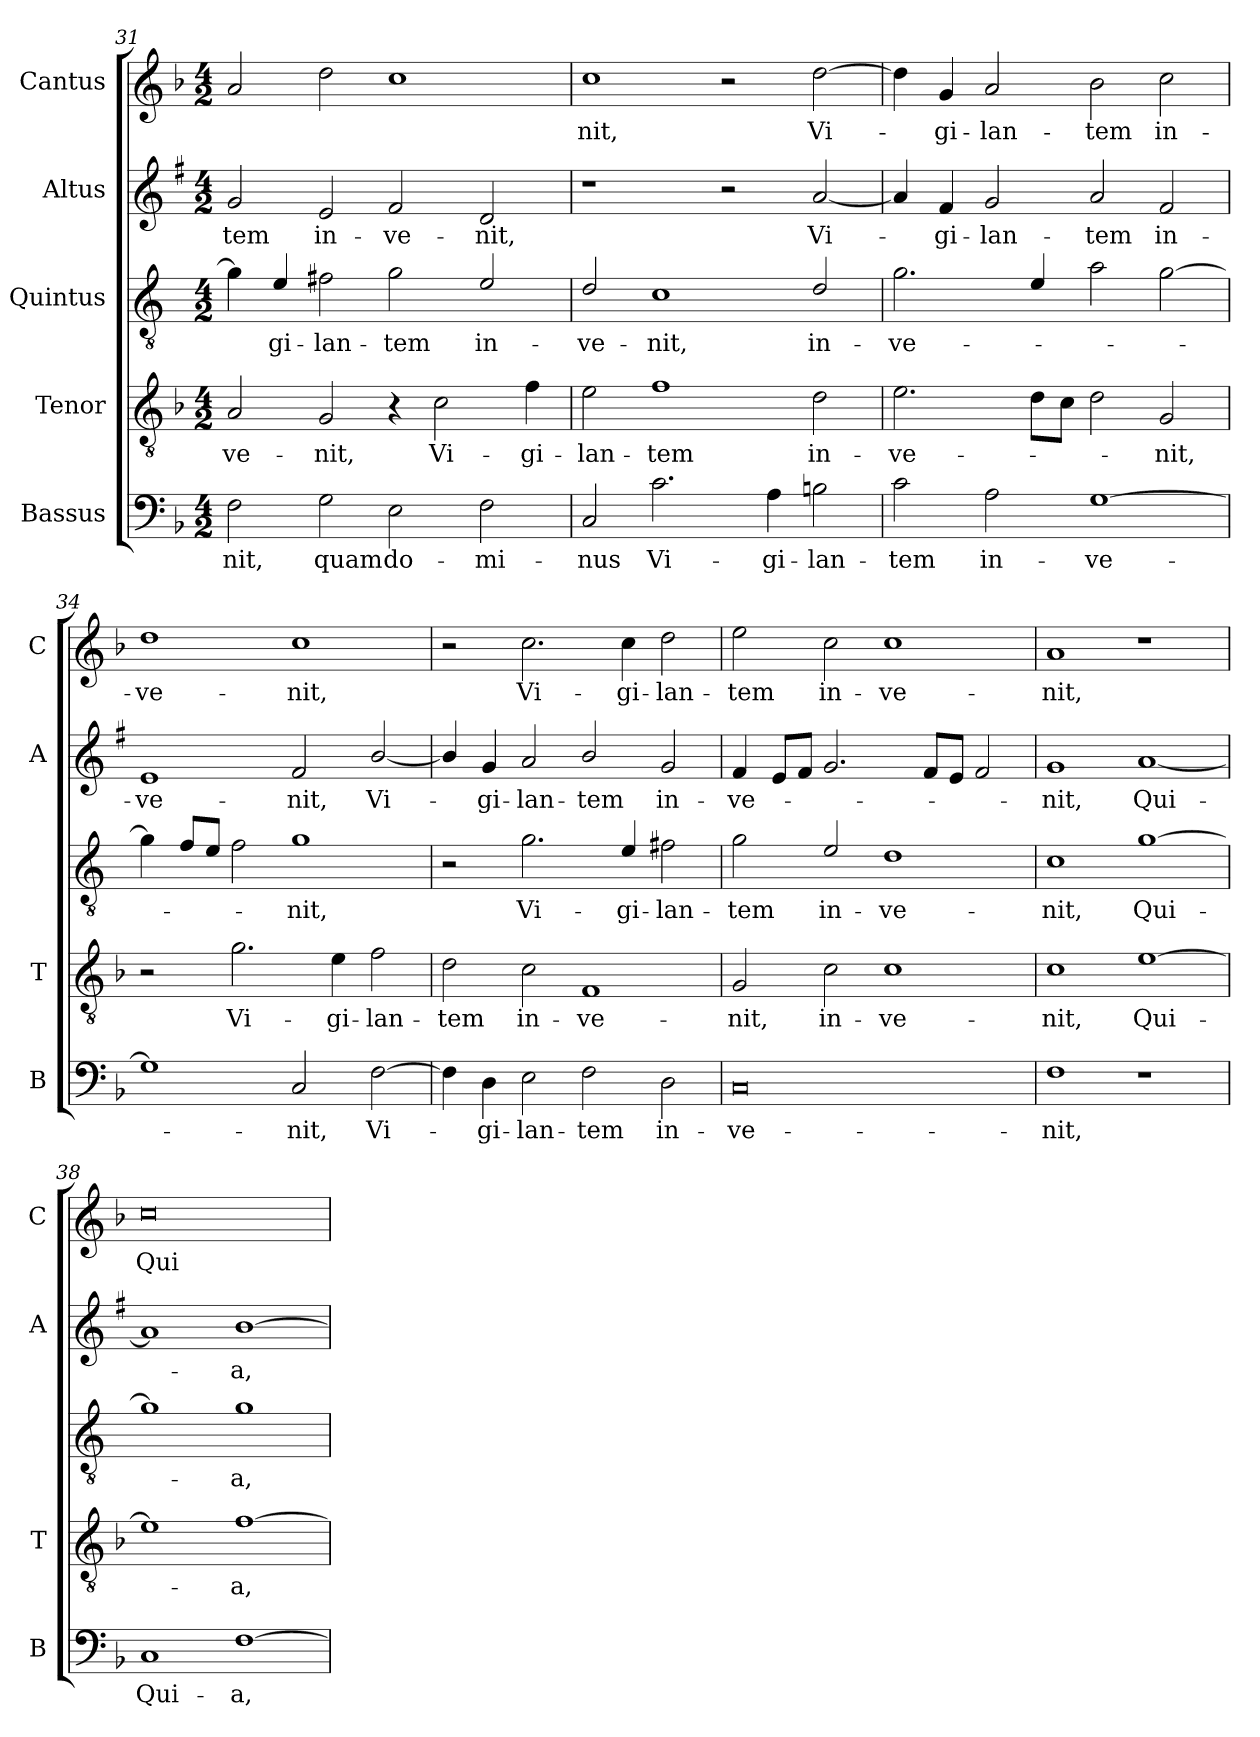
**kern	**text	**kern	**text	**kern	**text	**kern	**text	**kern	**text
*part5	*part5	*part4	*part4	*part3	*part3	*part2	*part2	*part1	*part1
*staff5	*staff5	*staff4	*staff4	*staff3	*staff3	*staff2	*staff2	*staff1	*staff1
*I"Bassus	*	*I"Tenor	*	*I"Quintus	*	*I"Altus	*	*I"Cantus	*
*I'B	*	*I'T	*	*	*	*I'A	*	*I'C	*
*clefF4	*	*clefGv2	*	*clefGv2	*	*clefG2	*	*clefG2	*
*	*	*	*	*ITrd4c7	*	*ITrd1c2	*	*	*
*k[b-]	*	*k[b-]	*	*k[b-]	*	*k[b-]	*	*k[b-]	*
*F:	*	*F:	*	*F:	*	*F:	*	*F:	*
*M4/2	*	*M4/2	*	*M4/2	*	*M4/2	*	*M4/2	*
=31	=31	=31	=31	=31	=31	=31	=31	=31	=31
!	!LO:LY:b	!	!LO:LY:b	!	!	!	!LO:LY:b	!	!
2F\	-nit,	2A/	-ve-	4c\]	.	2f/	-tem	2a/	.
!	!	!	!	!	!LO:LY:b	!	!	!	!
.	.	.	.	4A/	-gi-	.	.	.	.
!	!LO:LY:b	!	!LO:LY:b	!	!LO:LY:b	!	!LO:LY:b	!	!
2G\	quam	2G/	-nit,	2Bn\	-lan-	2d/	in-	2dd\	.
!	!LO:LY:b	!	!	!	!LO:LY:b	!	!LO:LY:b	!	!
2E\	do-	4r	.	2c\	-tem	2e/	-ve-	1cc	.
!	!	!	!LO:LY:b	!	!	!	!	!	!
.	.	2c\	Vi-	.	.	.	.	.	.
!	!LO:LY:b	!	!	!	!LO:LY:b	!	!LO:LY:b	!	!
2F\	-mi-	.	.	2A/	in-	2c/	-nit,	.	.
!	!	!	!LO:LY:b	!	!	!	!	!	!
.	.	4f\	-gi-	.	.	.	.	.	.
=32	=32	=32	=32	=32	=32	=32	=32	=32	=32
!	!LO:LY:b	!	!LO:LY:b	!	!LO:LY:b	!	!	!	!LO:LY:b
2C/	-nus	2e\	-lan-	2G/	-ve-	1r	.	1cc	-nit,
!	!LO:LY:b	!	!LO:LY:b	!	!LO:LY:b	!	!	!	!
2.c\	Vi-	1f	-tem	1F	-nit,	.	.	.	.
.	.	.	.	.	.	2r	.	2r	.
!	!LO:LY:b	!	!	!	!	!	!	!	!
4A\	-gi-	.	.	.	.	.	.	.	.
!	!LO:LY:b	!	!LO:LY:b	!	!LO:LY:b	!	!LO:LY:b	!	!LO:LY:b
2Bn\	-lan-	2d\	in-	2G/	in-	[2g/	Vi-	[2dd\	Vi-
=33	=33	=33	=33	=33	=33	=33	=33	=33	=33
!	!LO:LY:b	!	!LO:LY:b	!	!LO:LY:b	!	!	!	!
2c\	-tem	2.e\	-ve-	2.c\	-ve-	4g/]	.	4dd\]	.
!	!	!	!	!	!	!	!LO:LY:b	!	!LO:LY:b
.	.	.	.	.	.	4e/	-gi-	4g/	-gi-
!	!LO:LY:b	!	!	!	!	!	!LO:LY:b	!	!LO:LY:b
2A\	in-	.	.	.	.	2f/	-lan-	2a/	-lan-
.	.	8d\L	.	4A/	.	.	.	.	.
.	.	8c\J	.	.	.	.	.	.	.
!	!LO:LY:b	!	!	!	!	!	!LO:LY:b	!	!LO:LY:b
[1G	-ve-	2d\	.	2d\	.	2g/	-tem	2b-\	-tem
!	!	!	!LO:LY:b	!	!	!	!LO:LY:b	!	!LO:LY:b
.	.	2G/	-nit,	[2c\	.	2e/	in-	2cc\	in-
=34	=34	=34	=34	=34	=34	=34	=34	=34	=34
!	!	!	!	!	!	!	!LO:LY:b	!	!LO:LY:b
1G]	.	2r	.	4c\]	.	1d	-ve-	1dd	-ve-
.	.	.	.	8B-/L	.	.	.	.	.
.	.	.	.	8A/J	.	.	.	.	.
!	!	!	!LO:LY:b	!	!	!	!	!	!
.	.	2.g\	Vi-	2B-\	.	.	.	.	.
!	!LO:LY:b	!	!	!	!LO:LY:b	!	!LO:LY:b	!	!LO:LY:b
2C/	-nit,	.	.	1c	-nit,	2e/	-nit,	1cc	-nit,
!	!	!	!LO:LY:b	!	!	!	!	!	!
.	.	4e\	-gi-	.	.	.	.	.	.
!	!LO:LY:b	!	!LO:LY:b	!	!	!	!LO:LY:b	!	!
[2F\	Vi-	2f\	-lan-	.	.	[2a/	Vi-	.	.
!!LO:LB:g=z
=35	=35	=35	=35	=35	=35	=35	=35	=35	=35
!	!	!	!LO:LY:b	!	!	!	!	!	!
4F\]	.	2d\	-tem	2r	.	4a/]	.	2r	.
!	!LO:LY:b	!	!	!	!	!	!LO:LY:b	!	!
4D\	-gi-	.	.	.	.	4f/	-gi-	.	.
!	!LO:LY:b	!	!LO:LY:b	!	!LO:LY:b	!	!LO:LY:b	!	!LO:LY:b
2E\	-lan-	2c\	in-	2.c\	Vi-	2g/	-lan-	2.cc\	Vi-
!	!LO:LY:b	!	!LO:LY:b	!	!	!	!LO:LY:b	!	!
2F\	-tem	1F	-ve-	.	.	2a/	-tem	.	.
!	!	!	!	!	!LO:LY:b	!	!	!	!LO:LY:b
.	.	.	.	4A/	-gi-	.	.	4cc\	-gi-
!	!LO:LY:b	!	!	!	!LO:LY:b	!	!LO:LY:b	!	!LO:LY:b
2D\	in-	.	.	2Bn\	-lan-	2f/	in-	2dd\	-lan-
=36	=36	=36	=36	=36	=36	=36	=36	=36	=36
!	!LO:LY:b	!	!LO:LY:b	!	!LO:LY:b	!	!LO:LY:b	!	!LO:LY:b
0C	-ve-	2G/	-nit,	2c\	-tem	4e/	-ve-	2ee\	-tem
.	.	.	.	.	.	8d/L	.	.	.
.	.	.	.	.	.	8e/J	.	.	.
!	!	!	!LO:LY:b	!	!LO:LY:b	!	!	!	!LO:LY:b
.	.	2c\	in-	2A/	in-	2.f/	.	2cc\	in-
!	!	!	!LO:LY:b	!	!LO:LY:b	!	!	!	!LO:LY:b
.	.	1c	-ve-	1G	-ve-	.	.	1cc	-ve-
.	.	.	.	.	.	8e/L	.	.	.
.	.	.	.	.	.	8d/J	.	.	.
.	.	.	.	.	.	2e/	.	.	.
=37	=37	=37	=37	=37	=37	=37	=37	=37	=37
!	!LO:LY:b	!	!LO:LY:b	!	!LO:LY:b	!	!LO:LY:b	!	!LO:LY:b
1F	-nit,	1c	-nit,	1F	-nit,	1f	-nit,	1a	-nit,
!	!	!	!LO:LY:b	!	!LO:LY:b	!	!LO:LY:b	!	!
1r	.	[1e	Qui-	[1c	Qui-	[1g	Qui-	1r	.
=38	=38	=38	=38	=38	=38	=38	=38	=38	=38
!	!LO:LY:b	!	!	!	!	!	!	!	!LO:LY:b
1C	Qui-	1e]	.	1c]	.	1g]	.	0cc	Qui-
!	!LO:LY:b	!	!LO:LY:b	!	!LO:LY:b	!	!LO:LY:b	!	!
[1F	-a,	[1f	-a,	1c	-a,	[1a	-a,	.	.
=	=	=	=	=	=	=	=	=	=
*-	*-	*-	*-	*-	*-	*-	*-	*-	*-
